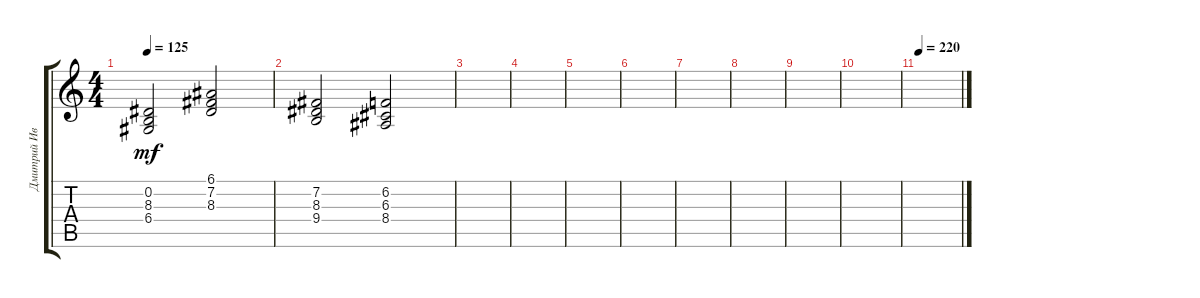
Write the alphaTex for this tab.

\track ("Дмитрий Иванов" "Дмитрий Ив") {instrument choiraahs}
\staff {score tabs}
\tuning (E4 B3 G3 D3 A2 E2) {hide}
\ts (4 4)
\tempo 125
\clef g2
\ks c
(0.2 8.3 6.4).2{dy mf} (6.1 7.2 8.3).2 |
(7.2 8.3 9.4).2 (6.2 6.3 8.4).2 |
|
|
|
|
|
|
|
|
\tempo 220
